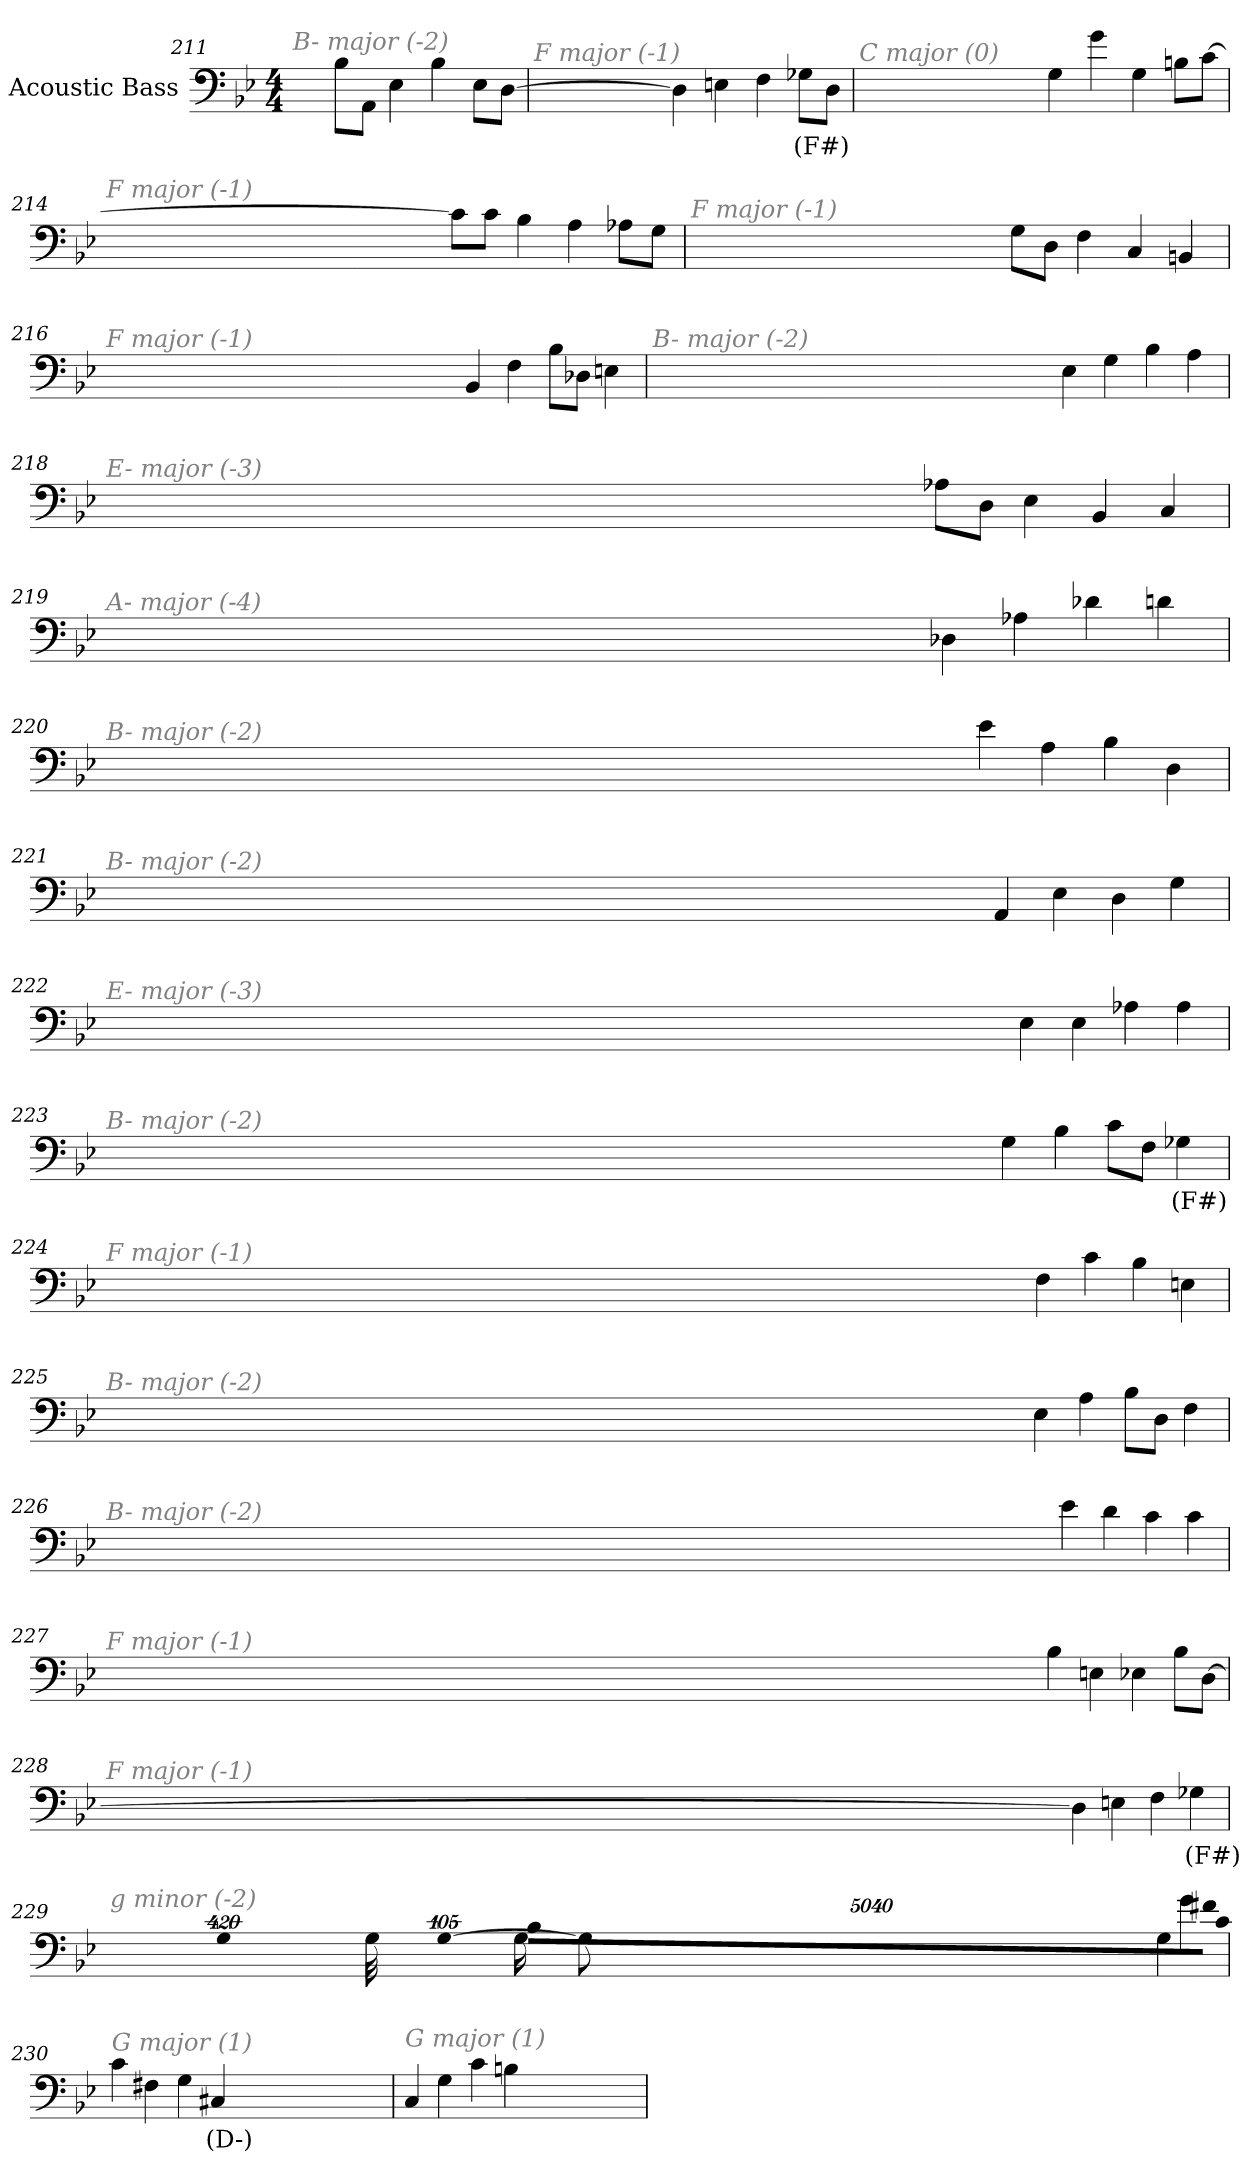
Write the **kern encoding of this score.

**kern	**text
*part1	*part1
*staff1	*staff1
*I"Acoustic Bass	*
*clefF4	*
*ITrd7c12	*
*k[b-e-]	*
*B-:	*
*M4/4	*
=211	=211
!LO:TX:i:color=#808080:t=B- major (-2)	!
8BB-L	.
8AAAJ	.
4EE-	.
4BB-	.
8EE-L	.
[8DDJ	.
=212	=212
!LO:TX:i:color=#808080:t=F major (-1)	!
4DD]	.
4EEn	.
4FF	.
8GG-XiL	(F#)
8DDJ	.
=213	=213
!LO:TX:i:color=#808080:t=C major (0)	!
4GG	.
4G	.
4GG	.
8BBnL	.
[8CJ	.
=214	=214
!LO:TX:i:color=#808080:t=F major (-1)	!
8CL]	.
8CJ	.
4BB-	.
4AA	.
8AA-XL	.
8GGJ	.
=215	=215
!LO:TX:i:color=#808080:t=F major (-1)	!
8GGL	.
8DDJ	.
4FF	.
4CC	.
4BBBn	.
=216	=216
!LO:TX:i:color=#808080:t=F major (-1)	!
4BBB-	.
4FF	.
8BB-L	.
8DD-XJ	.
4EEn	.
=217	=217
!LO:TX:i:color=#808080:t=B- major (-2)	!
4EE-	.
4GG	.
4BB-	.
4AA	.
=218	=218
!LO:TX:i:color=#808080:t=E- major (-3)	!
8AA-XL	.
8DDJ	.
4EE-	.
4BBB-	.
4CC	.
=219	=219
!LO:TX:i:color=#808080:t=A- major (-4)	!
4DD-X	.
4AA-X	.
4D-X	.
4Dn	.
=220	=220
!LO:TX:i:color=#808080:t=B- major (-2)	!
4E-	.
4AA	.
4BB-	.
4DD	.
=221	=221
!LO:TX:i:color=#808080:t=B- major (-2)	!
4AAA	.
4EE-	.
4DD	.
4GG	.
=222	=222
!LO:TX:i:color=#808080:t=E- major (-3)	!
4EE-	.
4EE-	.
4AA-X	.
4AA-	.
=223	=223
!LO:TX:i:color=#808080:t=B- major (-2)	!
4GG	.
4BB-	.
8CL	.
8FFJ	.
4GG-Xi	(F#)
=224	=224
!LO:TX:i:color=#808080:t=F major (-1)	!
4FF	.
4C	.
4BB-	.
4EEn	.
=225	=225
!LO:TX:i:color=#808080:t=B- major (-2)	!
4EE-	.
4AA	.
8BB-L	.
8DDJ	.
4FF	.
=226	=226
!LO:TX:i:color=#808080:t=B- major (-2)	!
4E-	.
4D	.
4C	.
4C	.
=227	=227
!LO:TX:i:color=#808080:t=F major (-1)	!
4BB-	.
4EEn	.
4EE-X	.
8BB-L	.
[8DDJ	.
=228	=228
!LO:TX:i:color=#808080:t=F major (-1)	!
4DD]	.
4EEn	.
4FF	.
4GG-Xi	(F#)
=229	=229
!LO:TX:i:color=#808080:t=g minor (-2)	!
4GG	.
4G	.
!LO:N:vis=8	!
40320%3347F#XL	.
!LO:N:vis=8	!
40320%3347C	.
!LO:N:vis=8	!
40320%3347BB-J	.
!LO:N:vis=1024	!
[13440%13GG	.
8GG_	.
16GG_	.
32GG_	.
!LO:N:vis=1024%31	!
13440%407GG]	.
=230	=230
!LO:TX:i:color=#808080:t=G major (1)	!
4C	.
4FF#X	.
4GG	.
4CC#Xi	(D-)
=231	=231
!LO:TX:i:color=#808080:t=G major (1)	!
4CC	.
4GG	.
4C	.
4BBn	.
=	=
*-	*-
